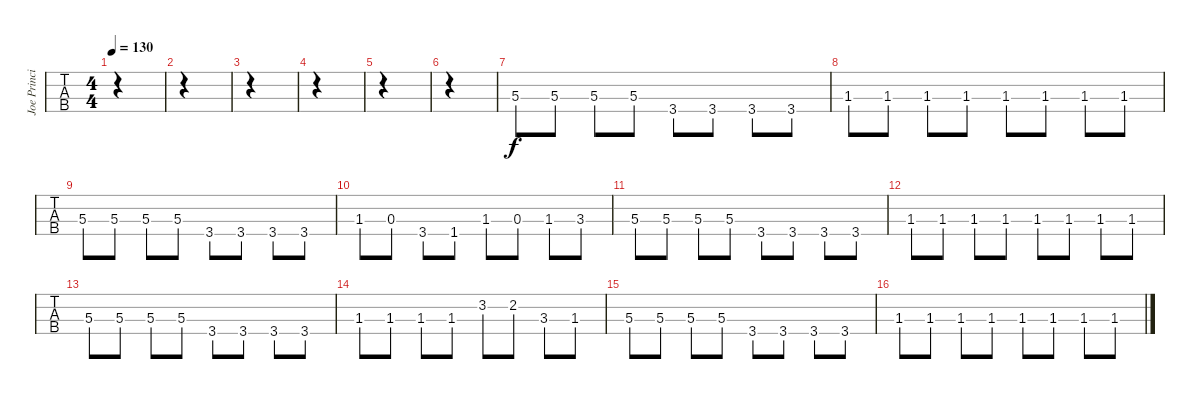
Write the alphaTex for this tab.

\track ("Joe Principe - Bass" "Joe Princi") {instrument electricbassfinger}
\staff {tabs}
\tuning (Gb2 Db2 Ab1 Eb1) {hide}
\ts (4 4)
\tempo 130
\clef f4
\ks c
|
|
|
|
|
|
5.3.8 5.3.8 5.3.8 5.3.8 3.4.8 3.4.8 3.4.8 3.4.8 |
1.3.8 1.3.8 1.3.8 1.3.8 1.3.8 1.3.8 1.3.8 1.3.8 |
5.3.8 5.3.8 5.3.8 5.3.8 3.4.8 3.4.8 3.4.8 3.4.8 |
1.3.8 0.3.8 3.4.8 1.4.8 1.3.8 0.3.8 1.3.8 3.3.8 |
5.3.8 5.3.8 5.3.8 5.3.8 3.4.8 3.4.8 3.4.8 3.4.8 |
1.3.8 1.3.8 1.3.8 1.3.8 1.3.8 1.3.8 1.3.8 1.3.8 |
5.3.8 5.3.8 5.3.8 5.3.8 3.4.8 3.4.8 3.4.8 3.4.8 |
1.3.8 1.3.8 1.3.8 1.3.8 3.2.8 2.2.8 3.3.8 1.3.8 |
5.3.8 5.3.8 5.3.8 5.3.8 3.4.8 3.4.8 3.4.8 3.4.8 |
1.3.8 1.3.8 1.3.8 1.3.8 1.3.8 1.3.8 1.3.8 1.3.8
